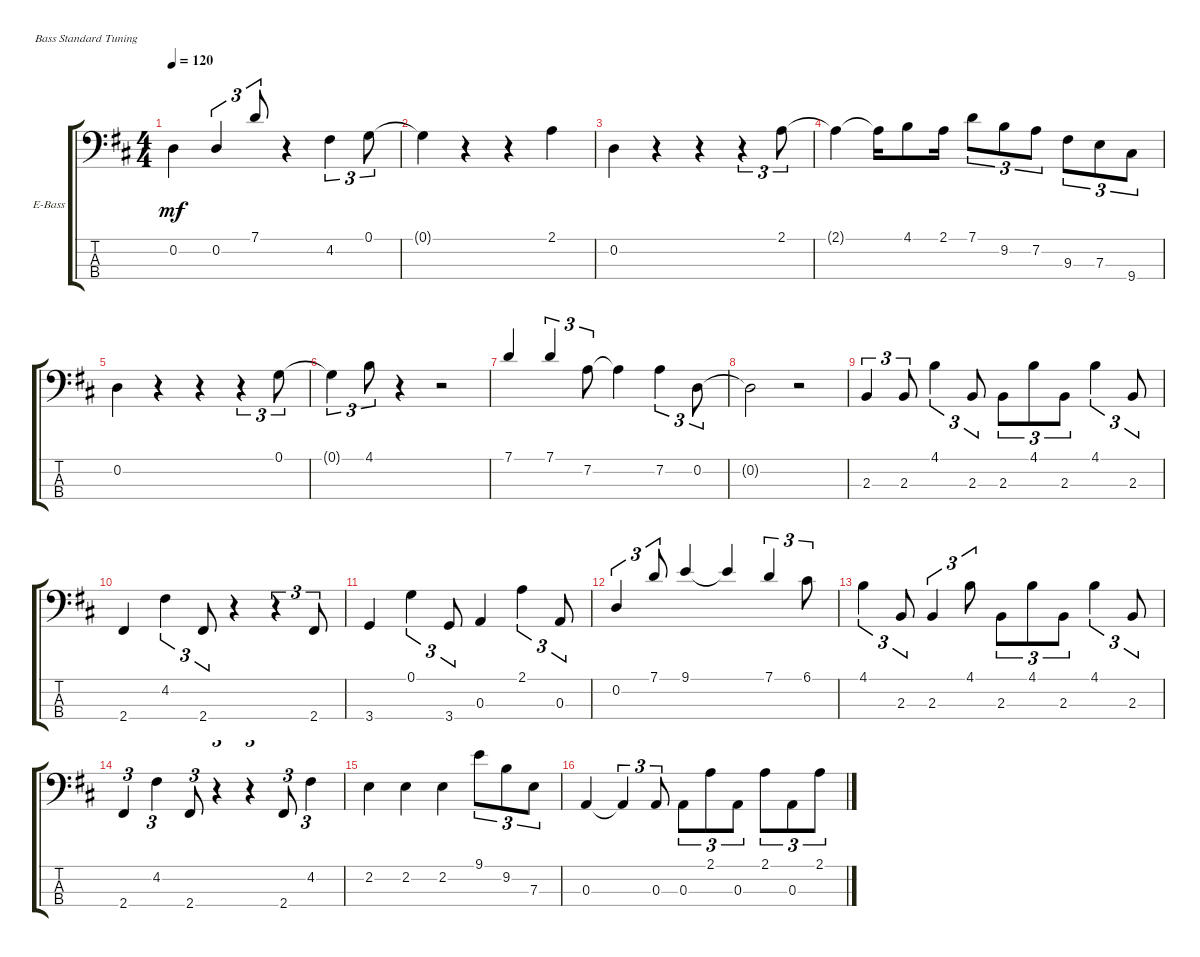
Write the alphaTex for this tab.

\defaultSystemsLayout 4
\bracketExtendMode groupsimilarinstruments
\firstSystemTrackNameOrientation horizontal
\otherSystemsTrackNameOrientation horizontal
\track ("Electric Bass" "E-Bass") {multiBarRest instrument electricbassfinger}
\staff {score tabs}
\tuning (G2 D2 A1 E1)
\ts (4 4)
\tempo 120
\clef f4
\ks d
0.2.4{dy mf} 0.2.4{tu (3 2)} 7.1.8{tu (3 2) beam invert} r.4 4.2.4{tu (3 2)} 0.1.8{tu (3 2)} |
0.1{t}.4 r.4 r.4 2.1.4 |
0.2.4 r.4 r.4 r.4{tu (3 2)} 2.1.8{tu (3 2)} |
2.1{t}.4 2.1{t}.16 4.1.8 2.1.16 7.1.8{tu (3 2)} 9.2.8{tu (3 2)} 7.2.8{tu (3 2)} 9.3.8{tu (3 2)} 7.3.8{tu (3 2)} 9.4.8{tu (3 2)} |
0.2.4 r.4 r.4 r.4{tu (3 2)} 0.1.8{tu (3 2)} |
0.1{t}.4{tu (3 2)} 4.1.8{tu (3 2)} r.4 r.2 |
7.1.4{beam invert} 7.1.4{tu (3 2) beam invert} 7.2.8{tu (3 2)} 7.2{t}.4 7.2.4{tu (3 2)} 0.2.8{tu (3 2)} |
0.2{t}.2 r.2 |
2.3.4{tu (3 2)} 2.3.8{tu (3 2)} 4.1.4{tu (3 2)} 2.3.8{tu (3 2)} 2.3.8{tu (3 2)} 4.1.8{tu (3 2)} 2.3.8{tu (3 2)} 4.1.4{tu (3 2)} 2.3.8{tu (3 2)} |
2.4.4 4.2.4{tu (3 2)} 2.4.8{tu (3 2)} r.4 r.4{tu (3 2)} 2.4.8{tu (3 2)} |
3.4.4 0.1.4{tu (3 2)} 3.4.8{tu (3 2)} 0.3.4 2.1.4{tu (3 2)} 0.3.8{tu (3 2)} |
0.2.4{tu (3 2)} 7.1.8{tu (3 2) beam invert} 9.1.4{beam invert} 9.1{t}.4{beam invert} 7.1.4{tu (3 2) beam invert} 6.1.8{tu (3 2)} |
4.1.4{tu (3 2)} 2.3.8{tu (3 2)} 2.3.4{tu (3 2)} 4.1.8{tu (3 2)} 2.3.8{tu (3 2)} 4.1.8{tu (3 2)} 2.3.8{tu (3 2)} 4.1.4{tu (3 2)} 2.3.8{tu (3 2)} |
2.4.4{tu (3 2)} 4.2.4{tu (3 2)} 2.4.8{tu (3 2)} r.4{tu (3 2)} r.4{tu (3 2)} 2.4.8{tu (3 2)} 4.2.4{tu (3 2)} |
2.2.4 2.2.4 2.2.4 9.1.8{tu (3 2)} 9.2.8{tu (3 2)} 7.3.8{tu (3 2)} |
0.3.4 0.3{t}.4{tu (3 2)} 0.3.8{tu (3 2)} 0.3.8{tu (3 2)} 2.1.8{tu (3 2)} 0.3.8{tu (3 2)} 2.1.8{tu (3 2)} 0.3.8{tu (3 2)} 2.1.8{tu (3 2)}
